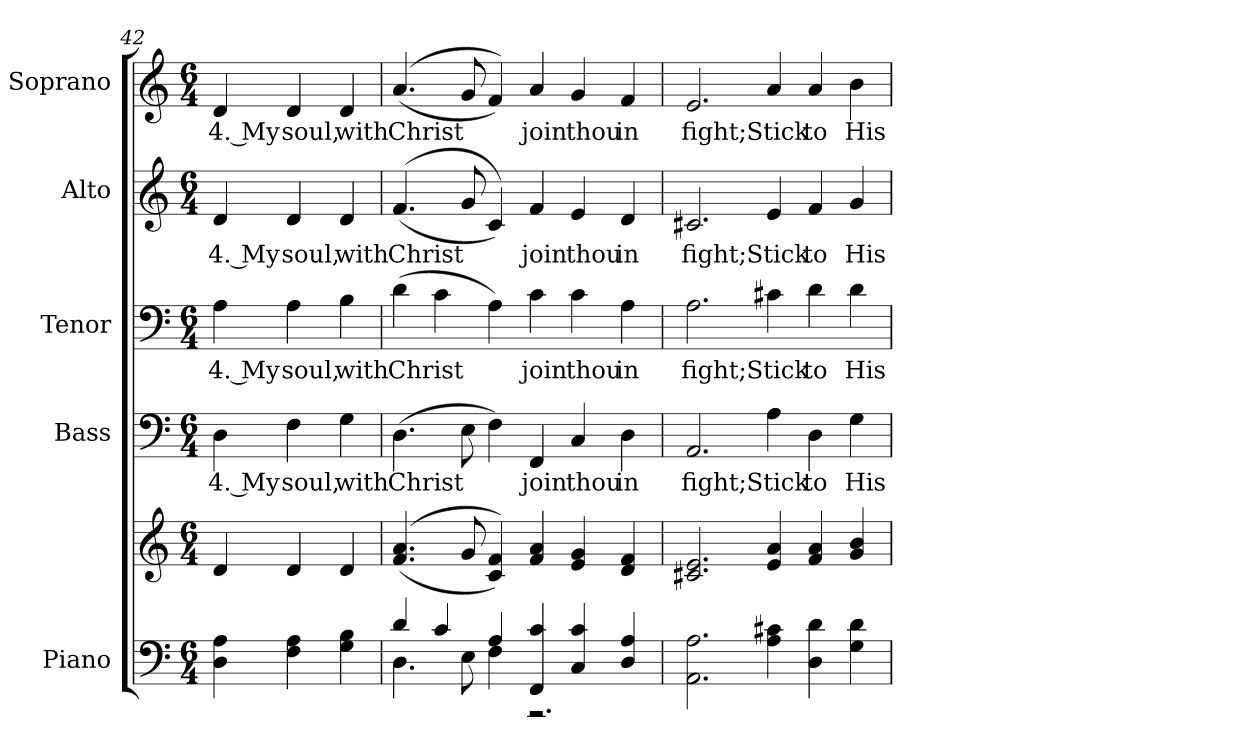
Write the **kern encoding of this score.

**kern	**kern	**kern	**text	**kern	**text	**kern	**text	**kern	**text
*part5	*part5	*part4	*part4	*part3	*part3	*part2	*part2	*part1	*part1
*staff6	*staff5	*staff4	*staff4	*staff3	*staff3	*staff2	*staff2	*staff1	*staff1
*I"Piano	*	*I"Bass	*	*I"Tenor	*	*I"Alto	*	*I"Soprano	*
*I'Pno.	*	*I'B.	*	*I'T.	*	*I'A.	*	*I'S.	*
*clefF4	*clefG2	*clefF4	*	*clefF4	*	*clefG2	*	*clefG2	*
*k[]	*k[]	*k[]	*	*k[]	*	*k[]	*	*k[]	*
*C:	*C:	*C:	*	*C:	*	*C:	*	*C:	*
*M6/4	*M6/4	*M6/4	*	*M6/4	*	*M6/4	*	*M6/4	*
=42	=42	=42	=42	=42	=42	=42	=42	=42	=42
!	!	!	!LO:LY:b:color=#000000	!	!	!	!	!	!
!	!	!	!	!	!LO:LY:b:color=#000000	!	!	!	!
!	!	!	!	!	!	!	!LO:LY:b:color=#000000	!	!
!	!	!	!	!	!	!	!	!	!LO:LY:b:color=#000000
4Di\ 4Ai	4di/	4Di\	4. My	4Ai\	4. My	4di/	4. My	4di/	4. My
!	!	!	!LO:LY:b:color=#000000	!	!	!	!	!	!
!	!	!	!	!	!LO:LY:b:color=#000000	!	!	!	!
!	!	!	!	!	!	!	!LO:LY:b:color=#000000	!	!
!	!	!	!	!	!	!	!	!	!LO:LY:b:color=#000000
4Fi\ 4Ai	4di/	4Fi\	soul,	4Ai\	soul,	4di/	soul,	4di/	soul,
!	!	!	!LO:LY:b:color=#000000	!	!	!	!	!	!
!	!	!	!	!	!LO:LY:b:color=#000000	!	!	!	!
!	!	!	!	!	!	!	!LO:LY:b:color=#000000	!	!
!	!	!	!	!	!	!	!	!	!LO:LY:b:color=#000000
4Gi\ 4Bi	4di/	4Gi\	with	4Bi\	with	4di/	with	4di/	with
=43	=43	=43	=43	=43	=43	=43	=43	=43	=43
*^	*	*	*	*	*	*	*	*	*
!	!	!	!	!LO:LY:b:color=#000000	!	!	!	!	!	!
!	!	!	!	!	!	!LO:LY:b:color=#000000	!	!	!	!
!	!	!	!	!	!	!	!	!LO:LY:b:color=#000000	!	!
!	!	!	!	!	!	!	!	!	!	!LO:LY:b:color=#000000
4di/	4.Di\	((4.fi/ 4.ai	(4.Di\	Christ	(4di\	Christ	((4.fi/	Christ	((4.ai/	Christ
4ci/	.	.	.	.	4ci\	.	.	.	.	.
.	8Ei\	8gi/	8Ei\	.	.	.	8gi/	.	8gi/	.
4Ai/	4Fi\	4ci/ 4fi))	4Fi\)	.	4Ai\)	.	4ci/))	.	4fi/))	.
!	!	!	!	!LO:LY:b:color=#000000	!	!	!	!	!	!
!	!	!	!	!	!	!LO:LY:b:color=#000000	!	!	!	!
!	!	!	!	!	!	!	!	!LO:LY:b:color=#000000	!	!
!	!	!	!	!	!	!	!	!	!	!LO:LY:b:color=#000000
4FFi/ 4ci	2.r	4fi/ 4ai	4FFi/	join	4ci\	join	4fi/	join	4ai/	join
!	!	!	!	!LO:LY:b:color=#000000	!	!	!	!	!	!
!	!	!	!	!	!	!LO:LY:b:color=#000000	!	!	!	!
!	!	!	!	!	!	!	!	!LO:LY:b:color=#000000	!	!
!	!	!	!	!	!	!	!	!	!	!LO:LY:b:color=#000000
4Ci/ 4ci	.	4ei/ 4gi	4Ci/	thou	4ci\	thou	4ei/	thou	4gi/	thou
!	!	!	!	!LO:LY:b:color=#000000	!	!	!	!	!	!
!	!	!	!	!	!	!LO:LY:b:color=#000000	!	!	!	!
!	!	!	!	!	!	!	!	!LO:LY:b:color=#000000	!	!
!	!	!	!	!	!	!	!	!	!	!LO:LY:b:color=#000000
4Di/ 4Ai	.	4di/ 4fi	4Di\	in	4Ai\	in	4di/	in	4fi/	in
*v	*v	*	*	*	*	*	*	*	*	*
=44	=44	=44	=44	=44	=44	=44	=44	=44	=44
!	!	!	!LO:LY:b:color=#000000	!	!	!	!	!	!
!	!	!	!	!	!LO:LY:b:color=#000000	!	!	!	!
!	!	!	!	!	!	!	!LO:LY:b:color=#000000	!	!
!	!	!	!	!	!	!	!	!	!LO:LY:b:color=#000000
2.AAi\ 2.Ai	2.c#Xi/ 2.ei	2.AAi/	fight;	2.Ai\	fight;	2.c#Xi/	fight;	2.ei/	fight;
!	!	!	!LO:LY:b:color=#000000	!	!	!	!	!	!
!	!	!	!	!	!LO:LY:b:color=#000000	!	!	!	!
!	!	!	!	!	!	!	!LO:LY:b:color=#000000	!	!
!	!	!	!	!	!	!	!	!	!LO:LY:b:color=#000000
4Ai\ 4c#Xi	4ei/ 4ai	4Ai\	Stick	4c#Xi\	Stick	4ei/	Stick	4ai/	Stick
!	!	!	!LO:LY:b:color=#000000	!	!	!	!	!	!
!	!	!	!	!	!LO:LY:b:color=#000000	!	!	!	!
!	!	!	!	!	!	!	!LO:LY:b:color=#000000	!	!
!	!	!	!	!	!	!	!	!	!LO:LY:b:color=#000000
4Di\ 4di	4fi/ 4ai	4Di\	to	4di\	to	4fi/	to	4ai/	to
!	!	!	!LO:LY:b:color=#000000	!	!	!	!	!	!
!	!	!	!	!	!LO:LY:b:color=#000000	!	!	!	!
!	!	!	!	!	!	!	!LO:LY:b:color=#000000	!	!
!	!	!	!	!	!	!	!	!	!LO:LY:b:color=#000000
4Gi\ 4di	4gi/ 4bi	4Gi\	His	4di\	His	4gi/	His	4bi\	His
=	=	=	=	=	=	=	=	=	=
*-	*-	*-	*-	*-	*-	*-	*-	*-	*-
